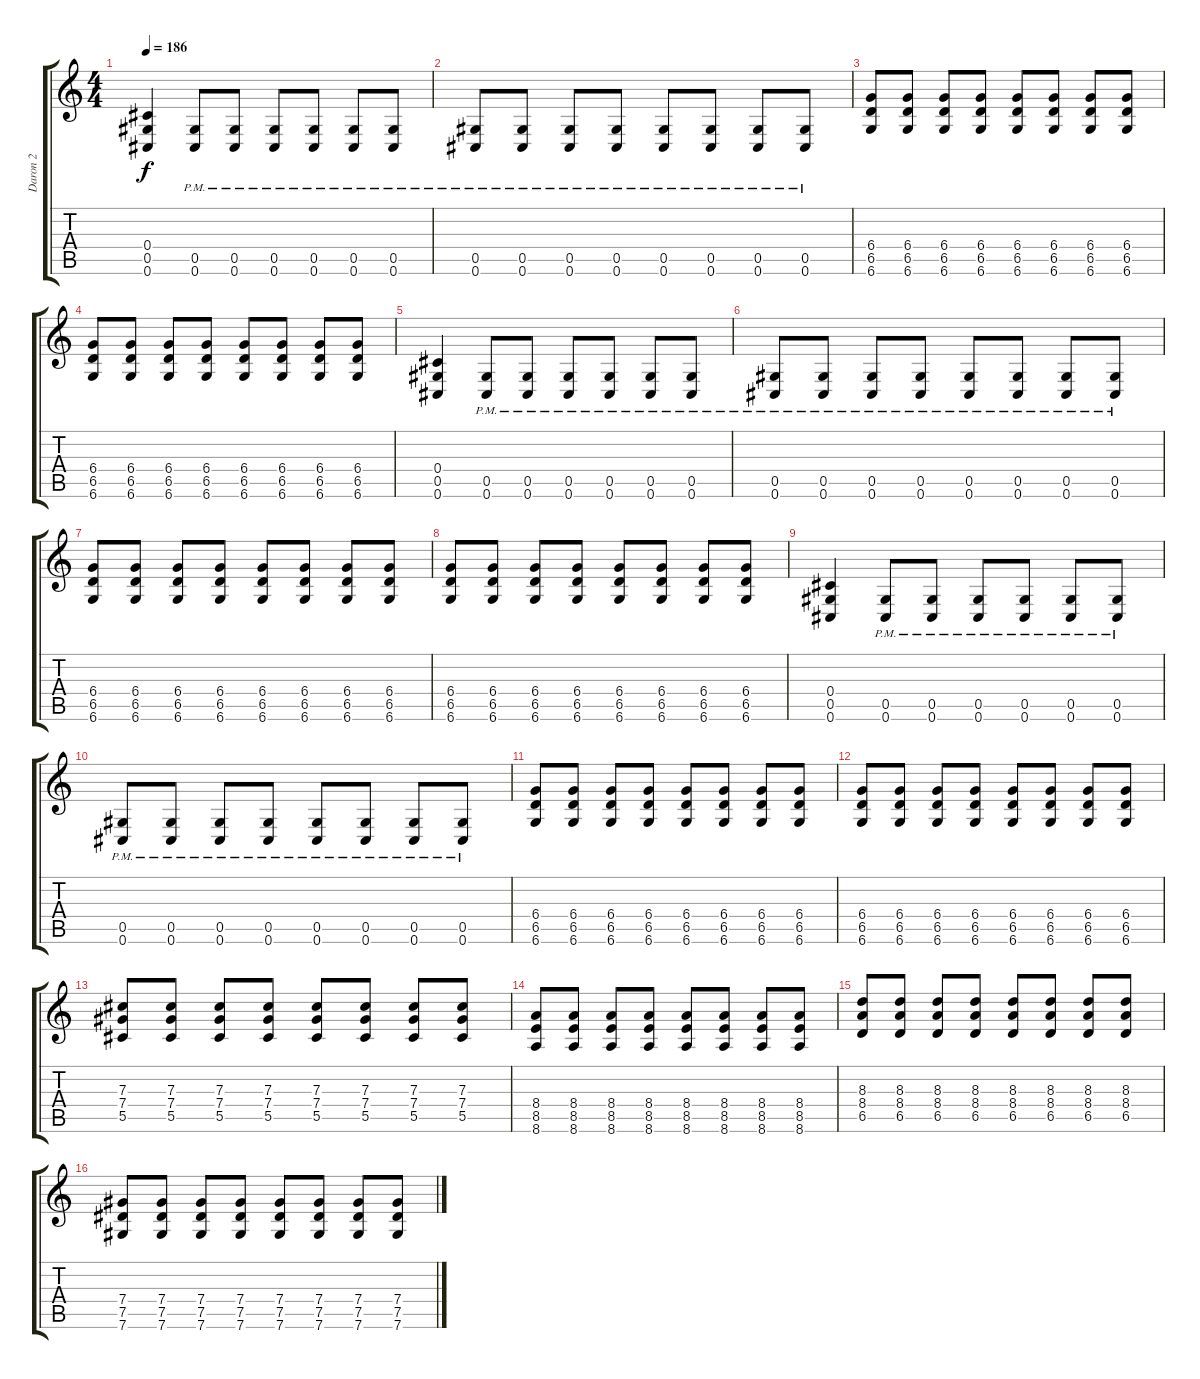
\track ("Daron 2" "Daron 2") {instrument overdrivenguitar}
\staff {score tabs}
\tuning (Eb4 Bb3 Gb3 Db3 Ab2 Db2) {hide}
\ts (4 4)
\tempo 186
\clef g2
\ks c
(0.4 0.5 0.6).4{dy f} (0.5{pm} 0.6{pm}).8 (0.5{pm} 0.6{pm}).8 (0.5{pm} 0.6{pm}).8 (0.5{pm} 0.6{pm}).8 (0.5{pm} 0.6{pm}).8 (0.5{pm} 0.6{pm}).8 |
(0.5{pm} 0.6{pm}).8 (0.5{pm} 0.6{pm}).8 (0.5{pm} 0.6{pm}).8 (0.5{pm} 0.6{pm}).8 (0.5{pm} 0.6{pm}).8 (0.5{pm} 0.6{pm}).8 (0.5{pm} 0.6{pm}).8 (0.5{pm} 0.6{pm}).8 |
(6.4 6.5 6.6).8 (6.4 6.5 6.6).8 (6.4 6.5 6.6).8 (6.4 6.5 6.6).8 (6.4 6.5 6.6).8 (6.4 6.5 6.6).8 (6.4 6.5 6.6).8 (6.4 6.5 6.6).8 |
(6.4 6.5 6.6).8 (6.4 6.5 6.6).8 (6.4 6.5 6.6).8 (6.4 6.5 6.6).8 (6.4 6.5 6.6).8 (6.4 6.5 6.6).8 (6.4 6.5 6.6).8 (6.4 6.5 6.6).8 |
(0.4 0.5 0.6).4 (0.5{pm} 0.6{pm}).8 (0.5{pm} 0.6{pm}).8 (0.5{pm} 0.6{pm}).8 (0.5{pm} 0.6{pm}).8 (0.5{pm} 0.6{pm}).8 (0.5{pm} 0.6{pm}).8 |
(0.5{pm} 0.6{pm}).8 (0.5{pm} 0.6{pm}).8 (0.5{pm} 0.6{pm}).8 (0.5{pm} 0.6{pm}).8 (0.5{pm} 0.6{pm}).8 (0.5{pm} 0.6{pm}).8 (0.5{pm} 0.6{pm}).8 (0.5{pm} 0.6{pm}).8 |
(6.4 6.5 6.6).8 (6.4 6.5 6.6).8 (6.4 6.5 6.6).8 (6.4 6.5 6.6).8 (6.4 6.5 6.6).8 (6.4 6.5 6.6).8 (6.4 6.5 6.6).8 (6.4 6.5 6.6).8 |
(6.4 6.5 6.6).8 (6.4 6.5 6.6).8 (6.4 6.5 6.6).8 (6.4 6.5 6.6).8 (6.4 6.5 6.6).8 (6.4 6.5 6.6).8 (6.4 6.5 6.6).8 (6.4 6.5 6.6).8 |
(0.4 0.5 0.6).4 (0.5{pm} 0.6{pm}).8 (0.5{pm} 0.6{pm}).8 (0.5{pm} 0.6{pm}).8 (0.5{pm} 0.6{pm}).8 (0.5{pm} 0.6{pm}).8 (0.5{pm} 0.6{pm}).8 |
(0.5{pm} 0.6{pm}).8 (0.5{pm} 0.6{pm}).8 (0.5{pm} 0.6{pm}).8 (0.5{pm} 0.6{pm}).8 (0.5{pm} 0.6{pm}).8 (0.5{pm} 0.6{pm}).8 (0.5{pm} 0.6{pm}).8 (0.5{pm} 0.6{pm}).8 |
(6.4 6.5 6.6).8 (6.4 6.5 6.6).8 (6.4 6.5 6.6).8 (6.4 6.5 6.6).8 (6.4 6.5 6.6).8 (6.4 6.5 6.6).8 (6.4 6.5 6.6).8 (6.4 6.5 6.6).8 |
(6.4 6.5 6.6).8 (6.4 6.5 6.6).8 (6.4 6.5 6.6).8 (6.4 6.5 6.6).8 (6.4 6.5 6.6).8 (6.4 6.5 6.6).8 (6.4 6.5 6.6).8 (6.4 6.5 6.6).8 |
(7.3 7.4 5.5).8 (7.3 7.4 5.5).8 (7.3 7.4 5.5).8 (7.3 7.4 5.5).8 (7.3 7.4 5.5).8 (7.3 7.4 5.5).8 (7.3 7.4 5.5).8 (7.3 7.4 5.5).8 |
(8.4 8.5 8.6).8 (8.4 8.5 8.6).8 (8.4 8.5 8.6).8 (8.4 8.5 8.6).8 (8.4 8.5 8.6).8 (8.4 8.5 8.6).8 (8.4 8.5 8.6).8 (8.4 8.5 8.6).8 |
(8.3 8.4 6.5).8 (8.3 8.4 6.5).8 (8.3 8.4 6.5).8 (8.3 8.4 6.5).8 (8.3 8.4 6.5).8 (8.3 8.4 6.5).8 (8.3 8.4 6.5).8 (8.3 8.4 6.5).8 |
(7.4 7.5 7.6).8 (7.4 7.5 7.6).8 (7.4 7.5 7.6).8 (7.4 7.5 7.6).8 (7.4 7.5 7.6).8 (7.4 7.5 7.6).8 (7.4 7.5 7.6).8 (7.4 7.5 7.6).8
